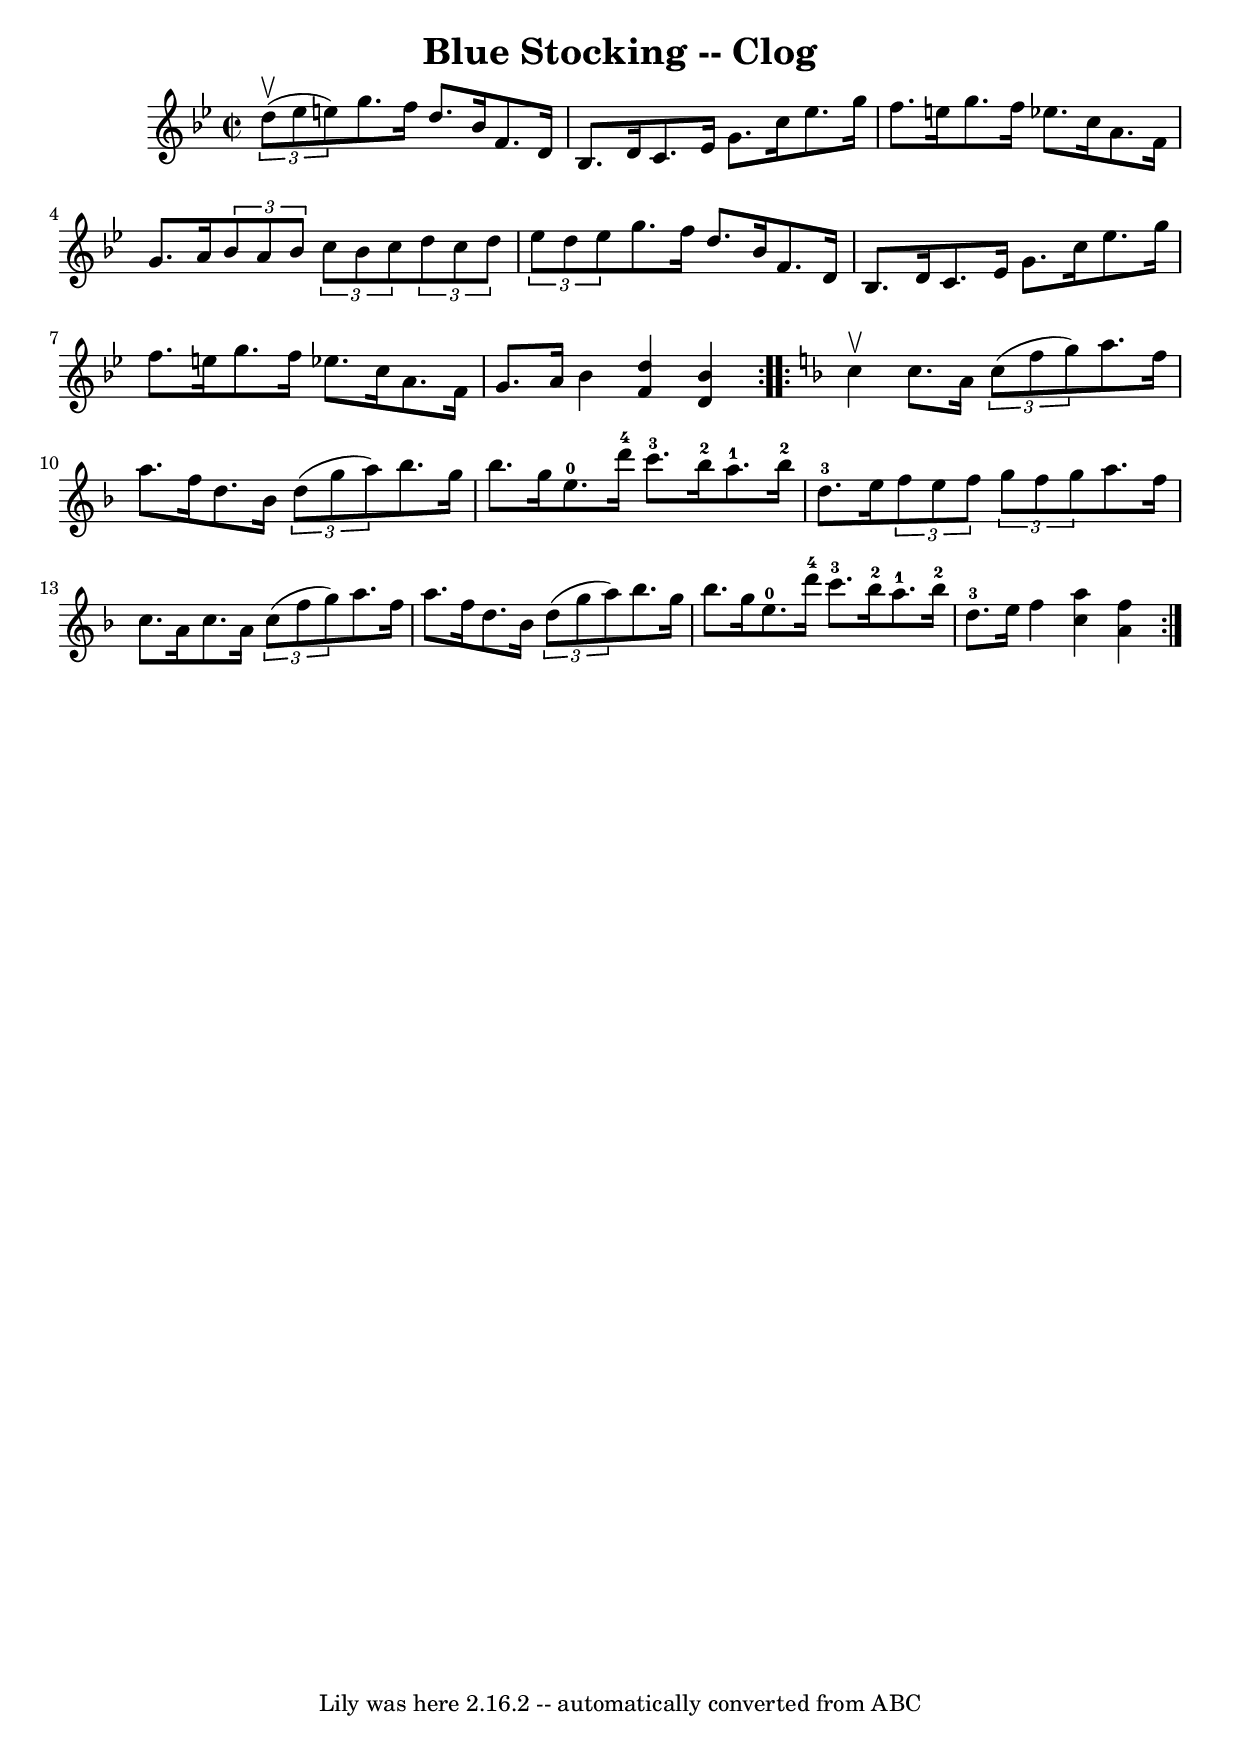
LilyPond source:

\version "2.16.2"
\include "Mammoth.ily"
\header {
  %% book = "Ryan's Mammoth Collection"
  crossRefNumber = "1"
  footnotes = "\\\\156 928"
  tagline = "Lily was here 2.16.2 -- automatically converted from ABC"
  title = "Blue Stocking -- Clog"

}
voicedefault =  {



  \repeat volta 2 {

    \override Staff.TimeSignature #'style = #'C
    \time 2/2 
    \key bes \major   \times 2/3 { d''8^\upbow(ees''8 e''8) 

				 } |
    g''8. f''16 d''8. bes'16 f'8. d'16 bes8.    
    d'16    |
    c'8. ees'16 g'8. c''16 ees''8. g''16 f''8. 
    e''16    |
    g''8. f''16 ees''!8. c''16 a'8. f'16    
    g'8. a'16    |
    \times 2/3 { bes'8 a'8 bes'8  
	       }   
    \times 2/3 { c''8 bes'8 c''8  
	       }   \times 2/3 { d''8 c''8 d''8  

			      }   \times 2/3 { ees''8 d''8 ees''8  
					     }   |
    g''8. f''16    
    d''8. bes'16 f'8. d'16 bes8. d'16    |
    c'8. ees'16   
    g'8. c''16 ees''8. g''16 f''8. e''16    |
    g''8.    
    f''16 ees''!8. c''16 a'8. f'16 g'8. a'16    |
    
    bes'4  << f'4 d''4   >> << d'4 bes'4   >> 
  }   
  \key f \major
  

  \repeat volta 2 {
    c''4^\upbow |
    c''8. a'16    \times 2/3 {   
      c''8 (f''8 g''8) 
    } a''8. f''16 a''8. f''16    |
    
    d''8. bes'16    \times 2/3 { d''8 (g''8 a''8) 
			       } bes''8.    
    g''16 bes''8. g''16    |
    e''8.-0 d'''16-4 c'''8.-3 bes''16-2 a''8.-1 bes''16-2 d''8.-3 e''16     |
    \times 2/3 { f''8 e''8 f''8  
	       }   \times 2/3 { g''8    
				f''8 g''8  
			      } a''8. f''16 c''8. a'16    |
    c''8. a'16 
    \times 2/3 { c''8 (f''8 g''8) 
	       } a''8. f''16 a''8.    
    f''16    |
    d''8. bes'16    \times 2/3 { d''8 (g''8 a''8) 

			       } bes''8. g''16 bes''8. g''16    |
    e''8.-0 d'''16-4 c'''8.-3 bes''16-2 a''8.-1 bes''16-2 d''8.-3   
    e''16    |
    f''4  << c''4 a''4   >> << a'4 f''4   >> 
  }   

}

\score{
  <<

    \context Staff="default"
    {
      \voicedefault 
      
    }

  >>
  \layout {
    
  }
  \midi {
  }

}
